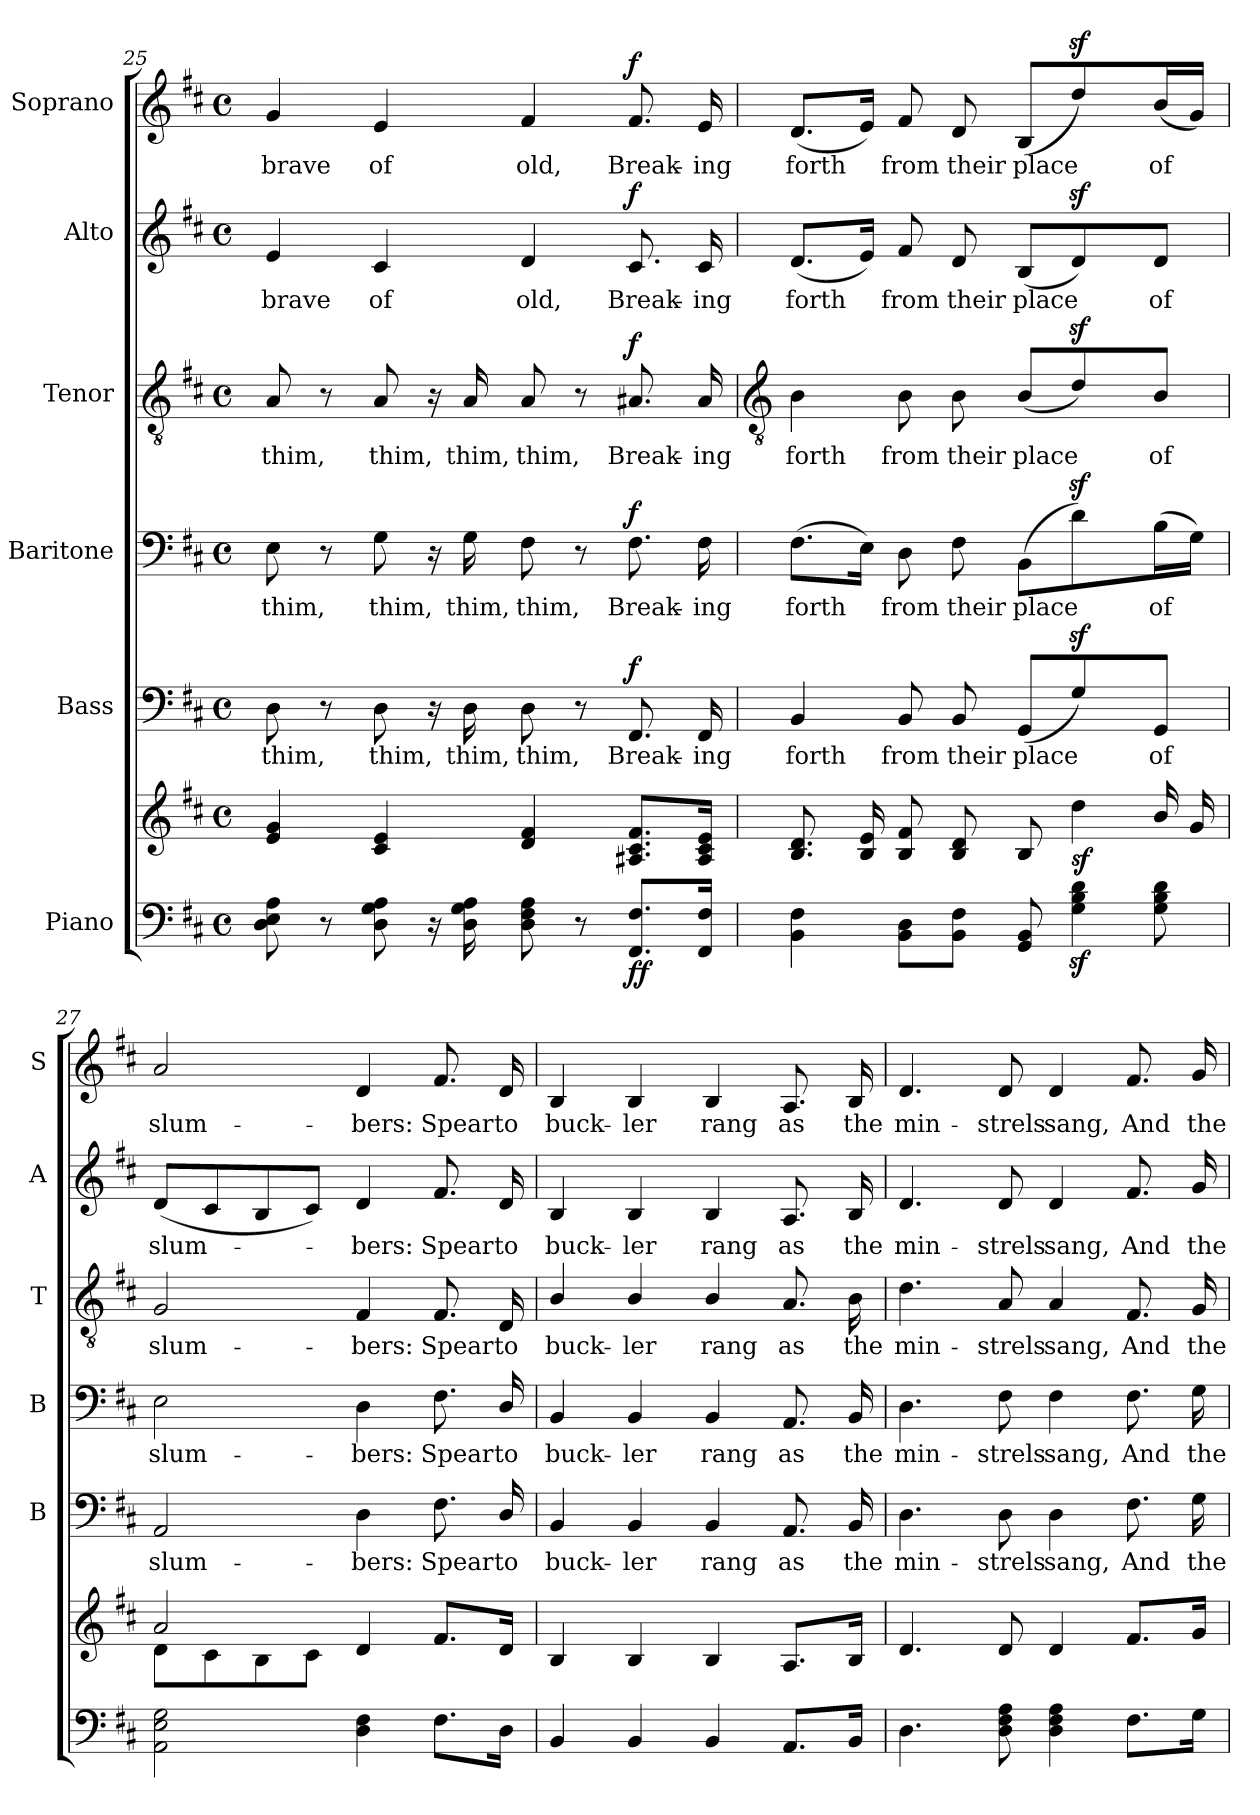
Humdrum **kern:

**kern	**kern	**dynam	**kern	**text	**dynam	**kern	**text	**dynam	**kern	**text	**dynam	**kern	**text	**dynam	**kern	**text	**dynam
*part6	*part6	*part6	*part5	*part5	*part5	*part4	*part4	*part4	*part3	*part3	*part3	*part2	*part2	*part2	*part1	*part1	*part1
*staff7	*staff6	*staff6/7	*staff5	*staff5	*staff5	*staff4	*staff4	*staff4	*staff3	*staff3	*staff3	*staff2	*staff2	*staff2	*staff1	*staff1	*staff1
*I"Piano	*	*	*I"Bass	*	*	*I"Baritone	*	*	*I"Tenor	*	*	*I"Alto	*	*	*I"Soprano	*	*
*	*	*	*I'B	*	*	*I'B	*	*	*I'T	*	*	*I'A	*	*	*I'S	*	*
*clefF4	*clefG2	*	*clefF4	*	*	*clefF4	*	*	*clefGv2	*	*	*clefG2	*	*	*clefG2	*	*
*k[f#c#]	*k[f#c#]	*	*k[f#c#]	*	*	*k[f#c#]	*	*	*k[f#c#]	*	*	*k[f#c#]	*	*	*k[f#c#]	*	*
*D:	*D:	*	*D:	*	*	*D:	*	*	*D:	*	*	*D:	*	*	*D:	*	*
*M4/4	*M4/4	*	*M4/4	*	*	*M4/4	*	*	*M4/4	*	*	*M4/4	*	*	*M4/4	*	*
*met(c)	*met(c)	*	*met(c)	*	*	*met(c)	*	*	*met(c)	*	*	*met(c)	*	*	*met(c)	*	*
=25	=25	=25	=25	=25	=25	=25	=25	=25	=25	=25	=25	=25	=25	=25	=25	=25	=25
!	!	!	!	!LO:LY:b	!	!	!LO:LY:b	!	!	!LO:LY:b	!	!	!LO:LY:b	!	!	!LO:LY:b	!
8D 8E 8A	4e 4g	.	8D	thim,	.	8E	thim,	.	8A	thim,	.	4e	brave	.	4g	brave	.
8r	.	.	8r	.	.	8r	.	.	8r	.	.	.	.	.	.	.	.
!	!	!	!	!LO:LY:b	!	!	!LO:LY:b	!	!	!LO:LY:b	!	!	!LO:LY:b	!	!	!LO:LY:b	!
8D 8G 8A	4c# 4e	.	8D	thim,	.	8G	thim,	.	8A	thim,	.	4c#	of	.	4e	of	.
16r	.	.	16r	.	.	16r	.	.	16r	.	.	.	.	.	.	.	.
!	!	!	!	!LO:LY:b	!	!	!LO:LY:b	!	!	!LO:LY:b	!	!	!	!	!	!	!
16D 16G 16A	.	.	16D	thim,	.	16G	thim,	.	16A	thim,	.	.	.	.	.	.	.
!	!	!	!	!LO:LY:b	!	!	!LO:LY:b	!	!	!LO:LY:b	!	!	!LO:LY:b	!	!	!LO:LY:b	!
8D 8F# 8A	4d 4f#	.	8D	thim,	.	8F#	thim,	.	8A	thim,	.	4d	old,	.	4f#	old,	.
8r	.	.	8r	.	.	8r	.	.	8r	.	.	.	.	.	.	.	.
!	!	!LO:DY:b=2	!	!LO:LY:b	!	!	!LO:LY:b	!	!	!LO:LY:b	!	!	!LO:LY:b	!	!	!LO:LY:b	!
!	!	!LO:DY:n=1:b	!	!	!LO:DY:b	!	!	!LO:DY:b	!	!	!LO:DY:b	!	!	!LO:DY:b	!	!	!LO:DY:b
8.FF# 8.F#L	8.A#X 8.c# 8.f#L	f f	8.FF#	Break-	f	8.F#	Break-	f	8.A#X	Break-	f	8.c#	Break-	f	8.f#	Break-	f
!	!	!	!	!LO:LY:b	!	!	!LO:LY:b	!	!	!LO:LY:b	!	!	!LO:LY:b	!	!	!LO:LY:b	!
16FF# 16F#J	16A# 16c# 16eJ	.	16FF#	-ing	.	16F#	-ing	.	16A#	-ing	.	16c#	-ing	.	16e	-ing	.
!!LO:LB:g=z
=26	=26	=26	=26	=26	=26	=26	=26	=26	=26	=26	=26	=26	=26	=26	=26	=26	=26
*	*	*	*	*	*	*	*	*	*clefGv2	*	*	*	*	*	*	*	*
*	*^	*	*	*	*	*	*	*	*	*	*	*	*	*	*	*	*
!	!	!	!	!	!LO:LY:b	!	!	!LO:LY:b	!	!	!LO:LY:b	!	!	!LO:LY:b	!	!	!LO:LY:b	!
4BB 4F#	8.B/ 8.d/L	1ryy	.	4BB	forth	.	(>8.F#L	forth	.	4B	forth	.	(<8.dL	forth	.	(<8.dL	forth	.
.	16B/ 16e/L	.	.	.	.	.	16EJ)	.	.	.	.	.	16eJ)	.	.	16eJ)	.	.
!	!	!	!	!	!LO:LY:b	!	!	!LO:LY:b	!	!	!LO:LY:b	!	!	!LO:LY:b	!	!	!LO:LY:b	!
8BB 8DL	8B/ 8f#/	.	.	8BB	from	.	8D	from	.	8B	from	.	8f#	from	.	8f#	from	.
!	!	!	!	!	!LO:LY:b	!	!	!LO:LY:b	!	!	!LO:LY:b	!	!	!LO:LY:b	!	!	!LO:LY:b	!
8BB 8F#J	8B/ 8d/J	.	.	8BB	their	.	8F#	their	.	8B	their	.	8d	their	.	8d	their	.
!	!	!	!	!	!LO:LY:b	!	!	!LO:LY:b	!	!	!LO:LY:b	!	!	!LO:LY:b	!	!	!LO:LY:b	!
8GG 8BB	8B/	.	.	(8GGL	place	.	(8BBL	place	.	(>8BL	place	.	(<8BL	place	.	(8BL	place	.
!	!	!	!LO:DY:b	!	!	!	!	!	!	!	!	!	!	!	!	!	!	!
4Gz> 4Bz> 4dz>	4dd\	.	sf	4Gz>)	.	.	4dz>)	.	.	4dz>)	.	.	4dz<)	.	.	4ddz<)	.	.
!	!	!	!	!	!LO:LY:b	!	!	!LO:LY:b	!	!	!LO:LY:b	!	!	!LO:LY:b	!	!	!LO:LY:b	!
8G\ 8B\ 8d\	16b/LL	.	.	8GG/J	of	.	(>16BL	of	.	8B/J	of	.	8dJ	of	.	(<16bL	of	.
.	16g/JJ	.	.	.	.	.	16GJJ)	.	.	.	.	.	.	.	.	16gJJ)	.	.
=27	=27	=27	=27	=27	=27	=27	=27	=27	=27	=27	=27	=27	=27	=27	=27	=27	=27	=27
!	!	!	!	!	!LO:LY:b	!	!	!LO:LY:b	!	!	!LO:LY:b	!	!	!LO:LY:b	!	!	!LO:LY:b	!
2AA 2E 2G	2a/	8d\L	.	2AA	slum-	.	2E	slum-	.	2G	slum-	.	(<8dL	slum-	.	2a	slum-	.
.	.	8c#\	.	.	.	.	.	.	.	.	.	.	8c#	.	.	.	.	.
.	.	8B\	.	.	.	.	.	.	.	.	.	.	8B	.	.	.	.	.
.	.	8c#\J	.	.	.	.	.	.	.	.	.	.	8c#J)	.	.	.	.	.
!	!	!	!	!	!LO:LY:b	!	!	!LO:LY:b	!	!	!LO:LY:b	!	!	!LO:LY:b	!	!	!LO:LY:b	!
4D 4F#	4d/	2ryy	.	4D	-bers:	.	4D	-bers:	.	4F#	-bers:	.	4d	bers:	.	4d	-bers:	.
!	!	!	!	!	!LO:LY:b	!	!	!LO:LY:b	!	!	!LO:LY:b	!	!	!LO:LY:b	!	!	!LO:LY:b	!
8.F#L	8.f#/L	.	.	8.F#	Spear	.	8.F#	Spear	.	8.F#	Spear	.	8.f#	Spear	.	8.f#	Spear	.
!	!	!	!	!	!LO:LY:b	!	!	!LO:LY:b	!	!	!LO:LY:b	!	!	!LO:LY:b	!	!	!LO:LY:b	!
16DJ	16d/J	.	.	16D/	to	.	16D/	to	.	16D	to	.	16d	to	.	16d	to	.
*	*v	*v	*	*	*	*	*	*	*	*	*	*	*	*	*	*	*	*
=28	=28	=28	=28	=28	=28	=28	=28	=28	=28	=28	=28	=28	=28	=28	=28	=28	=28
!	!	!	!	!LO:LY:b	!	!	!LO:LY:b	!	!	!LO:LY:b	!	!	!LO:LY:b	!	!	!LO:LY:b	!
4BB	4B/	.	4BB	buck-	.	4BB	buck-	.	4B/	buck-	.	4B	buck-	.	4B	buck-	.
!	!	!	!	!LO:LY:b	!	!	!LO:LY:b	!	!	!LO:LY:b	!	!	!LO:LY:b	!	!	!LO:LY:b	!
4BB	4B/	.	4BB	-ler	.	4BB	-ler	.	4B/	-ler	.	4B	-ler	.	4B	-ler	.
!	!	!	!	!LO:LY:b	!	!	!LO:LY:b	!	!	!LO:LY:b	!	!	!LO:LY:b	!	!	!LO:LY:b	!
4BB	4B/	.	4BB	rang	.	4BB	rang	.	4B/	rang	.	4B	rang	.	4B	rang	.
!	!	!	!	!LO:LY:b	!	!	!LO:LY:b	!	!	!LO:LY:b	!	!	!LO:LY:b	!	!	!LO:LY:b	!
8.AAL	8.A/L	.	8.AA	as	.	8.AA	as	.	8.A	as	.	8.A	as	.	8.A	as	.
!	!	!	!	!LO:LY:b	!	!	!LO:LY:b	!	!	!LO:LY:b	!	!	!LO:LY:b	!	!	!LO:LY:b	!
16BBJ	16B/J	.	16BB	the	.	16BB	the	.	16B	the	.	16B	the	.	16B	the	.
=29	=29	=29	=29	=29	=29	=29	=29	=29	=29	=29	=29	=29	=29	=29	=29	=29	=29
!	!	!	!	!LO:LY:b	!	!	!LO:LY:b	!	!	!LO:LY:b	!	!	!LO:LY:b	!	!	!LO:LY:b	!
4.D	4.d/	.	4.D	min-	.	4.D	min-	.	4.d	min-	.	4.d	min-	.	4.d	min-	.
!	!	!	!	!LO:LY:b	!	!	!LO:LY:b	!	!	!LO:LY:b	!	!	!LO:LY:b	!	!	!LO:LY:b	!
8D 8F# 8A	8d/	.	8D	-strels	.	8F#	-strels	.	8A	-strels	.	8d	-strels	.	8d	-strels	.
!	!	!	!	!LO:LY:b	!	!	!LO:LY:b	!	!	!LO:LY:b	!	!	!LO:LY:b	!	!	!LO:LY:b	!
4D 4F# 4A	4d/	.	4D	sang,	.	4F#	sang,	.	4A	sang,	.	4d	sang,	.	4d	sang,	.
!	!	!	!	!LO:LY:b	!	!	!LO:LY:b	!	!	!LO:LY:b	!	!	!LO:LY:b	!	!	!LO:LY:b	!
8.F#L	8.f#/L	.	8.F#	And	.	8.F#	And	.	8.F#	And	.	8.f#	And	.	8.f#	And	.
!	!	!	!	!LO:LY:b	!	!	!LO:LY:b	!	!	!LO:LY:b	!	!	!LO:LY:b	!	!	!LO:LY:b	!
16GJ	16g/J	.	16G	the	.	16G	the	.	16G	the	.	16g	the	.	16g	the	.
=	=	=	=	=	=	=	=	=	=	=	=	=	=	=	=	=	=
*-	*-	*-	*-	*-	*-	*-	*-	*-	*-	*-	*-	*-	*-	*-	*-	*-	*-
